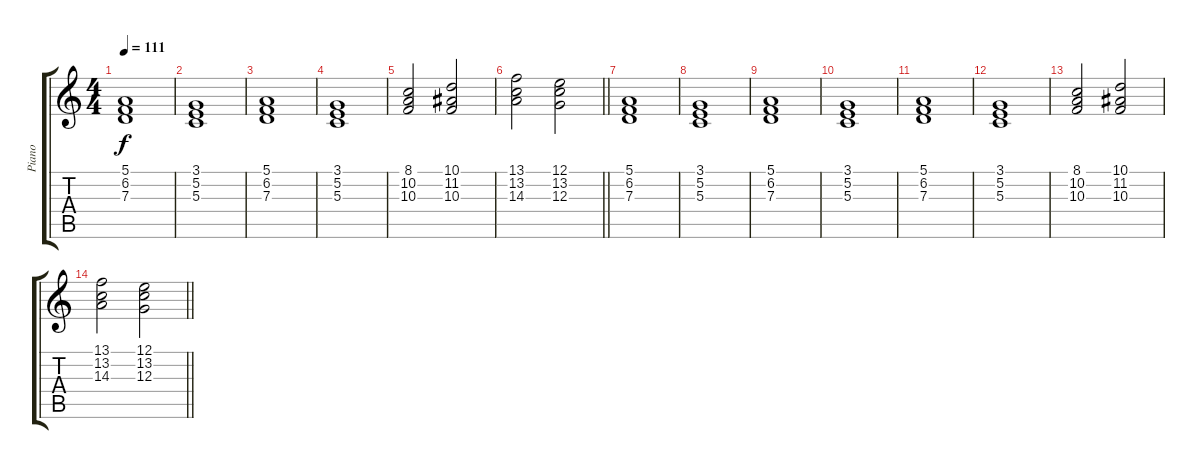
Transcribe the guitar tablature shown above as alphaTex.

\track ("Piano" "Piano") {instrument churchorgan}
\staff {score tabs}
\tuning (E4 B3 G3 D3 A2 E2) {hide}
\ts (4 4)
\tempo 111
\clef g2
\ks c
(5.1 6.2 7.3).1{dy f} |
(3.1 5.2 5.3).1 |
(5.1 6.2 7.3).1 |
(3.1 5.2 5.3).1 |
(8.1 10.2 10.3).2 (10.1 11.2 10.3).2 |
\barLineRight lightlight
(13.1 13.2 14.3).2 (12.1 13.2 12.3).2 |
(5.1 6.2 7.3).1 |
(3.1 5.2 5.3).1 |
(5.1 6.2 7.3).1 |
(3.1 5.2 5.3).1 |
(5.1 6.2 7.3).1 |
(3.1 5.2 5.3).1 |
(8.1 10.2 10.3).2 (10.1 11.2 10.3).2 |
\barLineRight lightlight
(13.1 13.2 14.3).2 (12.1 13.2 12.3).2
